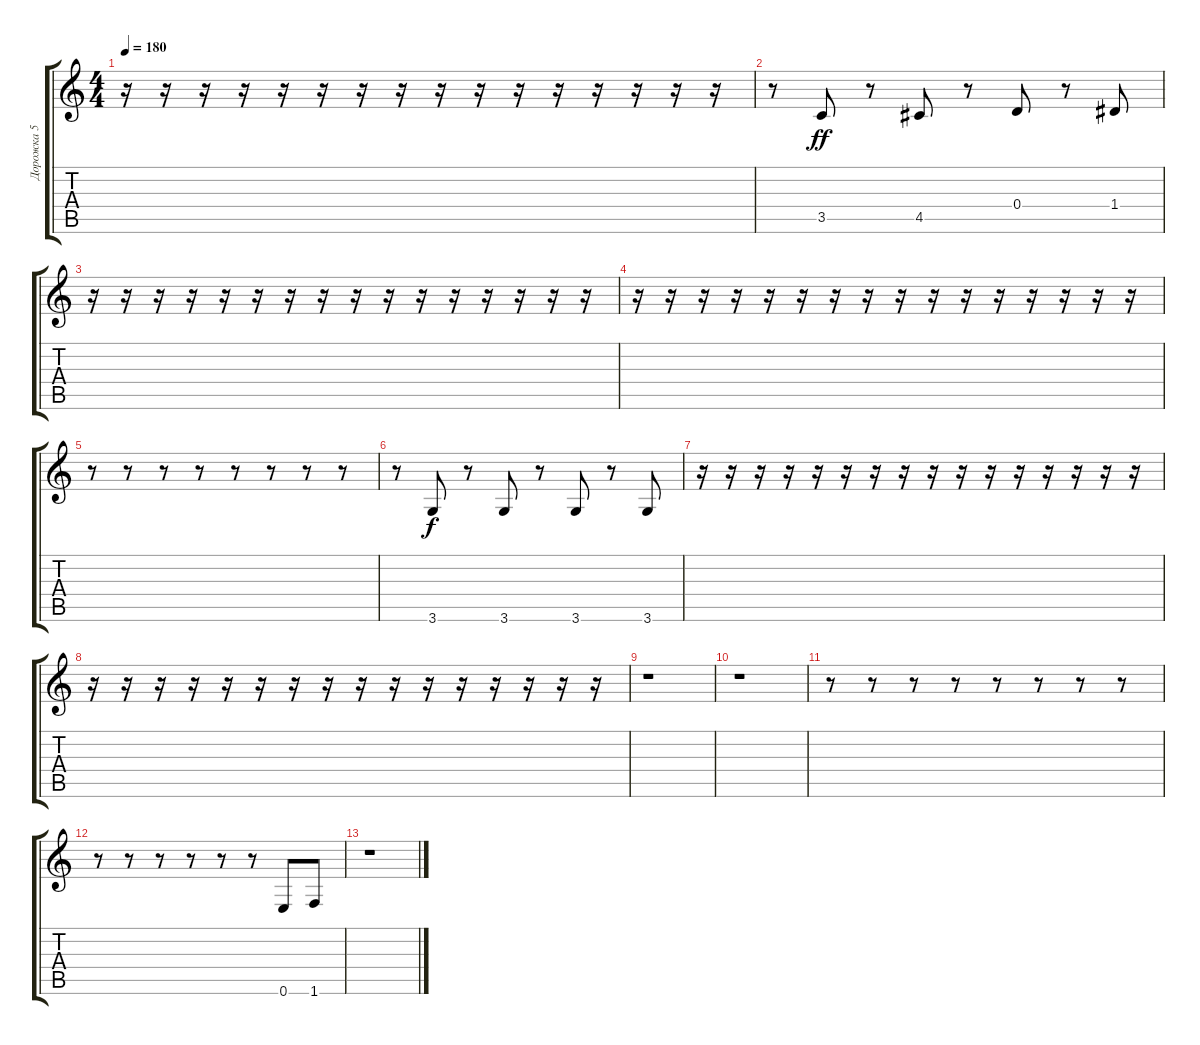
\track ("Дорожка 5" "Дорожка 5") {instrument electricbasspick}
\staff {score tabs}
\tuning (E4 B3 G3 D3 A2 E2) {hide}
\ts (4 4)
\tempo 180
\clef g2
\ks c
r.16{dy ff} r.16 r.16 r.16 r.16 r.16 r.16 r.16 r.16 r.16 r.16 r.16 r.16 r.16 r.16 r.16 |
r.8 3.5.8 r.8 4.5.8 r.8 0.4.8 r.8 1.4.8 |
r.16 r.16 r.16 r.16 r.16 r.16 r.16 r.16 r.16 r.16 r.16 r.16 r.16 r.16 r.16 r.16 |
r.16 r.16 r.16 r.16 r.16 r.16 r.16 r.16 r.16 r.16 r.16 r.16 r.16 r.16 r.16 r.16 |
r.8 r.8 r.8 r.8 r.8 r.8 r.8 r.8 |
r.8 3.6.8{dy f} r.8 3.6.8 r.8 3.6.8 r.8 3.6.8 |
r.16 r.16 r.16 r.16 r.16 r.16 r.16 r.16 r.16 r.16 r.16 r.16 r.16 r.16 r.16 r.16 |
r.16 r.16 r.16 r.16 r.16 r.16 r.16 r.16 r.16 r.16 r.16 r.16 r.16 r.16 r.16 r.16 |
r.1 |
r.1 |
r.8 r.8 r.8 r.8 r.8 r.8 r.8 r.8 |
r.8 r.8 r.8 r.8 r.8 r.8 0.6.8 1.6.8 |
r.1
